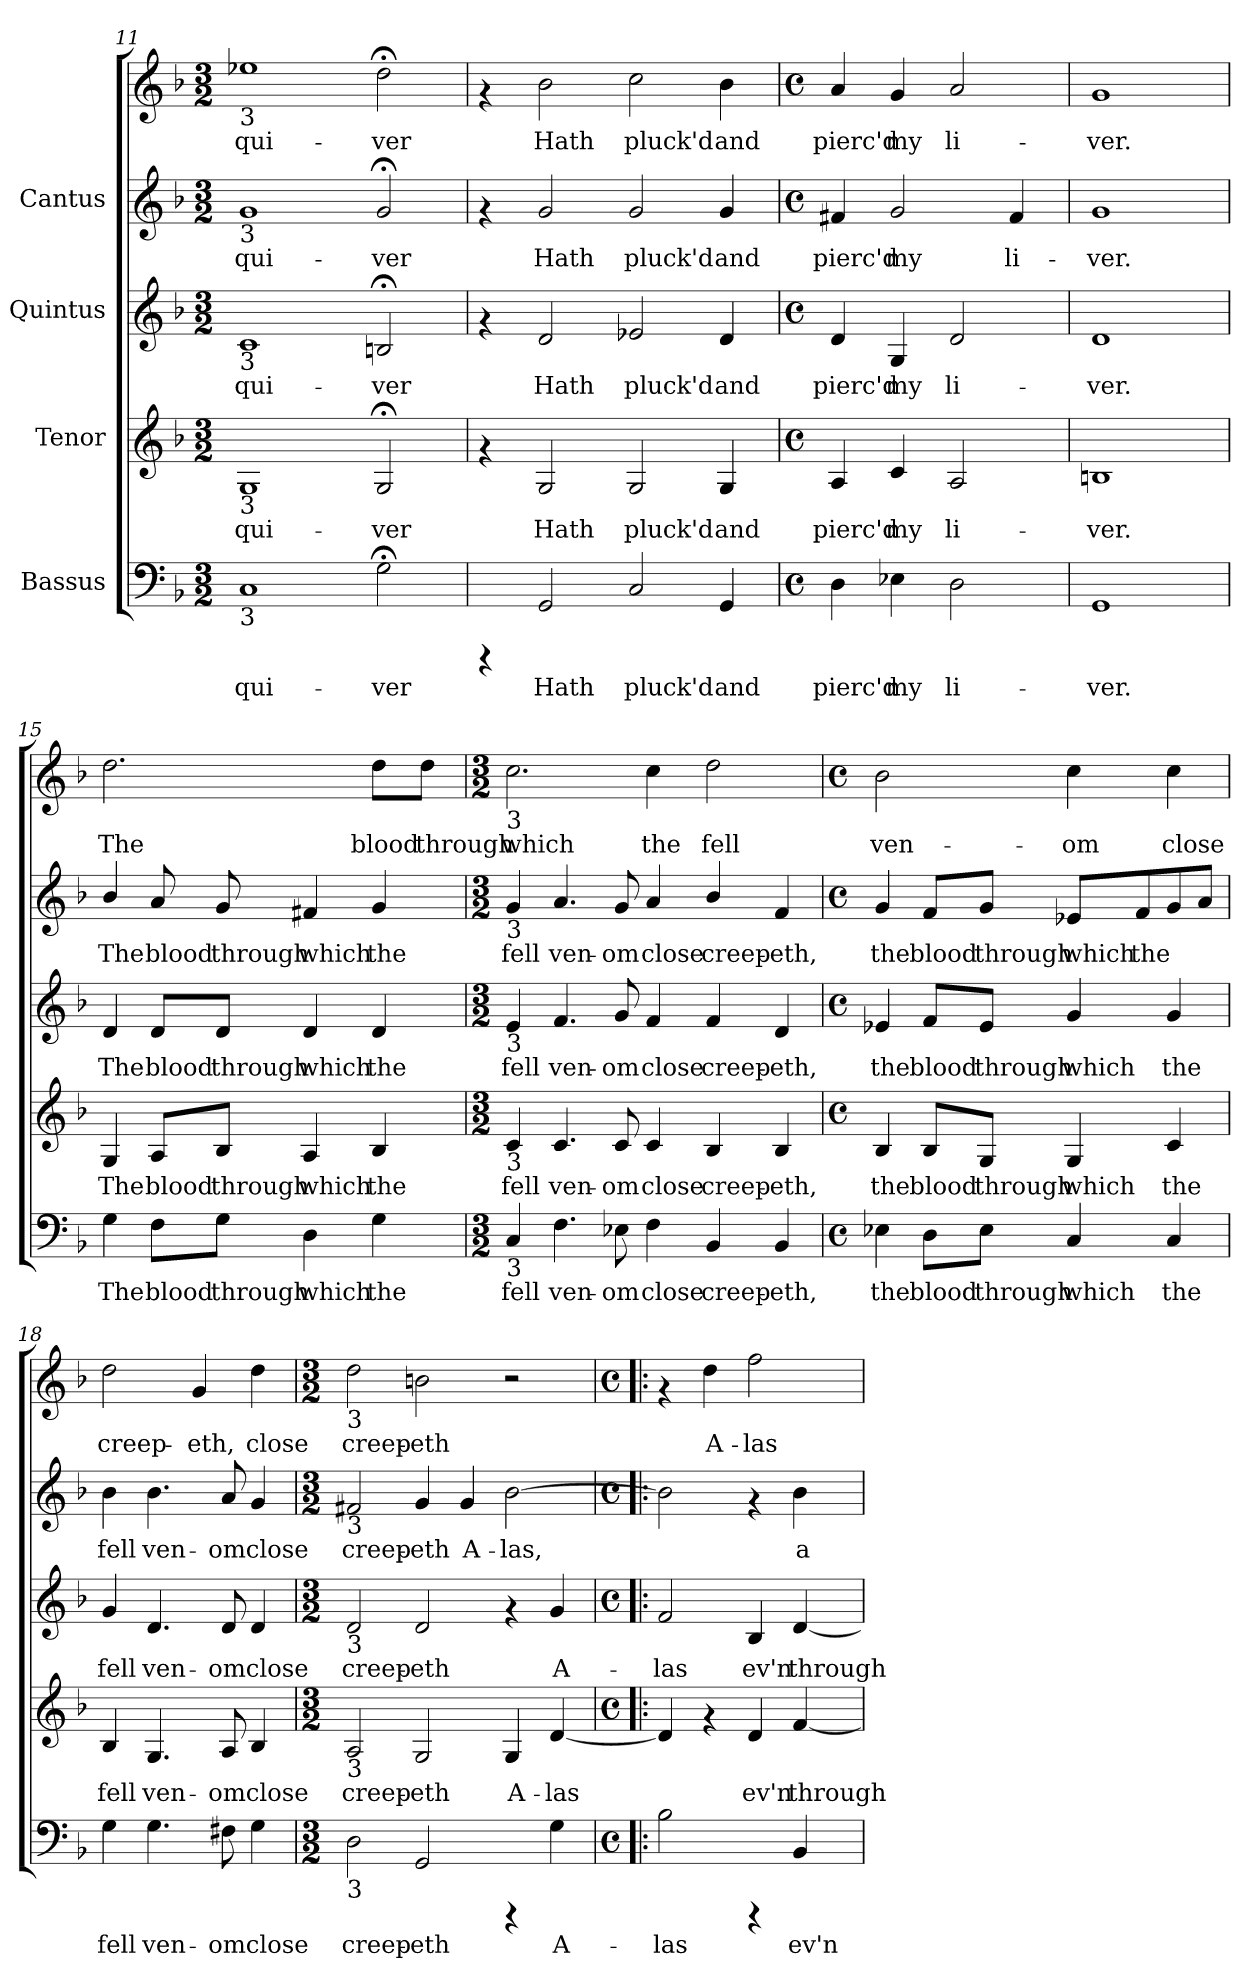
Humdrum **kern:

**kern	**text	**kern	**text	**kern	**text	**kern	**text	**kern	**text
*part4	*part4	*part3	*part3	*part2	*part2	*part1	*part1	*part1	*part1
*staff5	*staff5	*staff4	*staff4	*staff3	*staff3	*staff2	*staff2	*staff1	*staff1
*I"Bassus	*	*I"Tenor	*	*I"Quintus	*	*I"Cantus	*	*	*
*clefF4	*	*clefG2	*	*clefG2	*	*clefG2	*	*clefG2	*
*k[b-]	*	*k[b-]	*	*k[b-]	*	*k[b-]	*	*k[b-]	*
*F:	*	*F:	*	*F:	*	*F:	*	*F:	*
*M3/2	*	*M3/2	*	*M3/2	*	*M3/2	*	*M3/2	*
=11	=11	=11	=11	=11	=11	=11	=11	=11	=11
!	!	!	!	!	!	!	!	!LO:TX:b:t=3	!
!	!	!	!	!	!	!LO:TX:b:t=3	!	!	!
!	!	!	!	!LO:TX:b:t=3	!	!	!	!	!
!	!	!LO:TX:b:t=3	!	!	!	!	!	!	!
!LO:TX:b:t=3	!	!	!	!	!	!	!	!	!
!	!LO:LY:b:cj	!	!LO:LY:b:cj	!	!LO:LY:b:cj	!	!LO:LY:b:cj	!	!LO:LY:b:cj
1C	qui-	1G	qui-	1c	qui-	1g	qui-	1ee-X	qui-
!	!LO:LY:b:cj	!	!LO:LY:b:cj	!	!LO:LY:b:cj	!	!LO:LY:b:cj	!	!LO:LY:b:cj
2G;<\	-ver	2G;</	-ver	2Bn;</	-ver	2g;</	-ver	2dd;<\	-ver
!!LO:PB:g=z
=12	=12	=12	=12	=12	=12	=12	=12	=12	=12
4rCCC	.	4rf	.	4rf	.	4rf	.	4rf	.
!	!LO:LY:b:cj	!	!LO:LY:b:cj	!	!LO:LY:b:cj	!	!LO:LY:b:cj	!	!LO:LY:b:cj
2GG/	Hath	2G/	Hath	2d/	Hath	2g/	Hath	2b-\	Hath
!	!LO:LY:b:cj	!	!LO:LY:b:cj	!	!LO:LY:b:cj	!	!LO:LY:b:cj	!	!LO:LY:b:cj
2C/	pluck'd	2G/	pluck'd	2e-X/	pluck'd	2g/	pluck'd	2cc\	pluck'd
!	!LO:LY:b:cj	!	!LO:LY:b:cj	!	!LO:LY:b:cj	!	!LO:LY:b:cj	!	!LO:LY:b:cj
4GG/	and	4G/	and	4d/	and	4g/	and	4b-\	and
=13	=13	=13	=13	=13	=13	=13	=13	=13	=13
*M4/4	*	*M4/4	*	*M4/4	*	*M4/4	*	*M4/4	*
*met(c)	*	*met(c)	*	*met(c)	*	*met(c)	*	*met(c)	*
!	!LO:LY:b:cj	!	!LO:LY:b:cj	!	!LO:LY:b:cj	!	!LO:LY:b:cj	!	!LO:LY:b:cj
4D\	pierc'd	4A/	pierc'd	4d/	pierc'd	4f#X/	-pierc'd	4a/	pierc'd
!	!LO:LY:b:cj	!	!LO:LY:b:cj	!	!LO:LY:b:cj	!	!LO:LY:b:cj	!	!LO:LY:b:cj
4E-X\	my	4c/	my	4G/	my	2g/	my	4g/	my
!	!LO:LY:b:cj	!	!LO:LY:b:cj	!	!LO:LY:b:cj	!	!	!	!LO:LY:b:cj
2D\	li-	2A/	li-	2d/	li-	.	.	2a/	li-
!	!	!	!	!	!	!	!LO:LY:b:cj	!	!
.	.	.	.	.	.	4f#/	li-	.	.
=14	=14	=14	=14	=14	=14	=14	=14	=14	=14
!	!LO:LY:b:cj	!	!LO:LY:b:cj	!	!LO:LY:b:cj	!	!LO:LY:b:cj	!	!LO:LY:b:cj
1GG	-ver.	1Bn	-ver.	1d	-ver.	1g	ver.	1g	-ver.
=15	=15	=15	=15	=15	=15	=15	=15	=15	=15
!	!LO:LY:b:cj	!	!LO:LY:b:cj	!	!LO:LY:b:cj	!	!LO:LY:b:cj	!	!LO:LY:b:cj
4G\	The	4G/	The	4d/	The	4b-/	The	2.dd\	The
!	!LO:LY:b:cj	!	!LO:LY:b:cj	!	!LO:LY:b:cj	!	!LO:LY:b:cj	!	!
8F\L	blood	8A/L	blood	8d/L	blood	8a/	blood	.	.
!	!LO:LY:b:cj	!	!LO:LY:b:cj	!	!LO:LY:b:cj	!	!LO:LY:b:cj	!	!
8G\J	through	8B-/J	through	8d/J	through	8g/	through	.	.
!	!LO:LY:b:cj	!	!LO:LY:b:cj	!	!LO:LY:b:cj	!	!LO:LY:b:cj	!	!
4D\	which	4A/	which	4d/	which	4f#X/	which	.	.
!	!LO:LY:b:cj	!	!LO:LY:b:cj	!	!LO:LY:b:cj	!	!LO:LY:b:cj	!	!LO:LY:b:cj
4G\	the	4B-/	the	4d/	the	4g/	the	8dd\L	blood
!	!	!	!	!	!	!	!	!	!LO:LY:b:cj
.	.	.	.	.	.	.	.	8dd\J	through
!!LO:LB:g=z
=16	=16	=16	=16	=16	=16	=16	=16	=16	=16
*M3/2	*	*M3/2	*	*M3/2	*	*M3/2	*	*M3/2	*
!	!	!	!	!	!	!	!	!LO:TX:b:t=3	!
!	!	!	!	!	!	!LO:TX:b:t=3	!	!	!
!	!	!	!	!LO:TX:b:t=3	!	!	!	!	!
!	!	!LO:TX:b:t=3	!	!	!	!	!	!	!
!LO:TX:b:t=3	!	!	!	!	!	!	!	!	!
!	!LO:LY:b:cj	!	!LO:LY:b:cj	!	!LO:LY:b:cj	!	!LO:LY:b:cj	!	!LO:LY:b:cj
4C/	fell	4c/	fell	4e/	fell	4g/	fell	2.cc\	which
!	!LO:LY:b:cj	!	!LO:LY:b:cj	!	!LO:LY:b:cj	!	!LO:LY:b:cj	!	!
4.F\	ven-	4.c/	ven-	4.f/	ven-	4.a/	ven-	.	.
!	!LO:LY:b:cj	!	!LO:LY:b:cj	!	!LO:LY:b:cj	!	!LO:LY:b:cj	!	!
8E-X\	-om	8c/	-om	8g/	-om	8g/	-om	.	.
!	!LO:LY:b:cj	!	!LO:LY:b:cj	!	!LO:LY:b:cj	!	!LO:LY:b:cj	!	!LO:LY:b:cj
4F\	close	4c/	close	4f/	close	4a/	close	4cc\	the
!	!LO:LY:b:cj	!	!LO:LY:b:cj	!	!LO:LY:b:cj	!	!LO:LY:b:cj	!	!LO:LY:b:cj
4BB-/	creep-	4B-/	creep-	4f/	creep-	4b-/	creep-	2dd\	fell
!	!LO:LY:b:cj	!	!LO:LY:b:cj	!	!LO:LY:b:cj	!	!LO:LY:b:cj	!	!
4BB-/	-eth,	4B-/	-eth,	4d/	-eth,	4f/	-eth,	.	.
=17	=17	=17	=17	=17	=17	=17	=17	=17	=17
*M4/4	*	*M4/4	*	*M4/4	*	*M4/4	*	*M4/4	*
*met(c)	*	*met(c)	*	*met(c)	*	*met(c)	*	*met(c)	*
!	!LO:LY:b:cj	!	!LO:LY:b:cj	!	!LO:LY:b:cj	!	!LO:LY:b:cj	!	!LO:LY:b:cj
4E-X\	the	4B-/	the	4e-X/	the	4g/	the	2b-\	ven-
!	!LO:LY:b:cj	!	!LO:LY:b:cj	!	!LO:LY:b:cj	!	!LO:LY:b:cj	!	!
8D\L	blood	8B-/L	blood	8f/L	blood	8f/L	blood	.	.
!	!LO:LY:b:cj	!	!LO:LY:b:cj	!	!LO:LY:b:cj	!	!LO:LY:b:cj	!	!
8E-\J	through	8G/J	through	8e-/J	through	8g/J	through	.	.
!	!LO:LY:b:cj	!	!LO:LY:b:cj	!	!LO:LY:b:cj	!	!LO:LY:b:cj	!	!LO:LY:b:cj
4C/	which	4G/	which	4g/	which	8e-X/L	which	4cc\	-om
!	!	!	!	!	!	!	!LO:LY:b:cj	!	!
.	.	.	.	.	.	8f/	the	.	.
!	!LO:LY:b:cj	!	!LO:LY:b:cj	!	!LO:LY:b:cj	!	!LO:LY:b:cj	!	!LO:LY:b:cj
4C/	the	4c/	the	4g/	the	8g/	.	4cc\	close
!	!	!	!	!	!	!	!LO:LY:b:cj	!	!
.	.	.	.	.	.	8a/J	.	.	.
=18	=18	=18	=18	=18	=18	=18	=18	=18	=18
!	!LO:LY:b:cj	!	!LO:LY:b:cj	!	!LO:LY:b:cj	!	!LO:LY:b:cj	!	!LO:LY:b:cj
4G\	fell	4B-/	fell	4g/	fell	4b-\	fell	2dd\	creep-
!	!LO:LY:b:cj	!	!LO:LY:b:cj	!	!LO:LY:b:cj	!	!LO:LY:b:cj	!	!
4.G\	ven-	4.G/	ven-	4.d/	ven-	4.b-\	ven-	.	.
!	!	!	!	!	!	!	!	!	!LO:LY:b:cj
.	.	.	.	.	.	.	.	4g/	-eth,
!	!LO:LY:b:cj	!	!LO:LY:b:cj	!	!LO:LY:b:cj	!	!LO:LY:b:cj	!	!
8F#X\	-om	8A/	-om	8d/	-om	8a/	-om	.	.
!	!LO:LY:b:cj	!	!LO:LY:b:cj	!	!LO:LY:b:cj	!	!LO:LY:b:cj	!	!LO:LY:b:cj
4G\	close	4B-/	close	4d/	close	4g/	close	4dd\	close
!!LO:LB:g=z
=19	=19	=19	=19	=19	=19	=19	=19	=19	=19
*M3/2	*	*M3/2	*	*M3/2	*	*M3/2	*	*M3/2	*
!	!	!	!	!	!	!	!	!LO:TX:b:t=3	!
!	!	!	!	!	!	!LO:TX:b:t=3	!	!	!
!	!	!	!	!LO:TX:b:t=3	!	!	!	!	!
!	!	!LO:TX:b:t=3	!	!	!	!	!	!	!
!LO:TX:b:t=3	!	!	!	!	!	!	!	!	!
!	!LO:LY:b:cj	!	!LO:LY:b:cj	!	!LO:LY:b:cj	!	!LO:LY:b:cj	!	!LO:LY:b:cj
2D\	creep-	2A/	creep-	2d/	creep-	2f#X/	creep-	2dd\	creep-
!	!LO:LY:b:cj	!	!LO:LY:b:cj	!	!LO:LY:b:cj	!	!LO:LY:b:cj	!	!LO:LY:b:cj
2GG/	-eth	2G/	-eth	2d/	-eth	4g/	-eth	2bn\	-eth
!	!	!	!	!	!	!	!LO:LY:b:cj	!	!
.	.	.	.	.	.	4g/	A-	.	.
!	!	!	!LO:LY:b:cj	!	!	!	!LO:LY:b:cj	!	!
4rCCC	.	4G/	A-	4rf	.	[>2b-\	-las,	2r	.
!	!LO:LY:b:cj	!	!LO:LY:b:cj	!	!LO:LY:b:cj	!	!	!	!
4G\	A-	[<4d/	-las	4g/	A-	.	.	.	.
=20!|:	=20!|:	=20!|:	=20!|:	=20!|:	=20!|:	=20!|:	=20!|:	=20!|:	=20!|:
*M4/4	*	*M4/4	*	*M4/4	*	*M4/4	*	*M4/4	*
*met(c)	*	*met(c)	*	*met(c)	*	*met(c)	*	*met(c)	*
!	!LO:LY:b:cj	!	!LO:LY:b:cj	!	!LO:LY:b:cj	!	!LO:LY:b:cj	!	!
2B-\	-las	4d/]	.	2f/	-las	2b-\]	.	4rf	.
!	!	!	!	!	!	!	!	!	!LO:LY:b:cj
.	.	4rf	.	.	.	.	.	4dd\	A-
!	!	!	!LO:LY:b:cj	!	!LO:LY:b:cj	!	!	!	!LO:LY:b:cj
4rCCC	.	4d/	ev'n	4B-/	ev'n	4rf	.	2ff\	-las
!	!LO:LY:b:cj	!	!LO:LY:b:cj	!	!LO:LY:b:cj	!	!LO:LY:b:cj	!	!
4BB-/	ev'n	[<4f/	through	[<4d/	through	4b-\	a-	.	.
=	=	=	=	=	=	=	=	=	=
*-	*-	*-	*-	*-	*-	*-	*-	*-	*-
